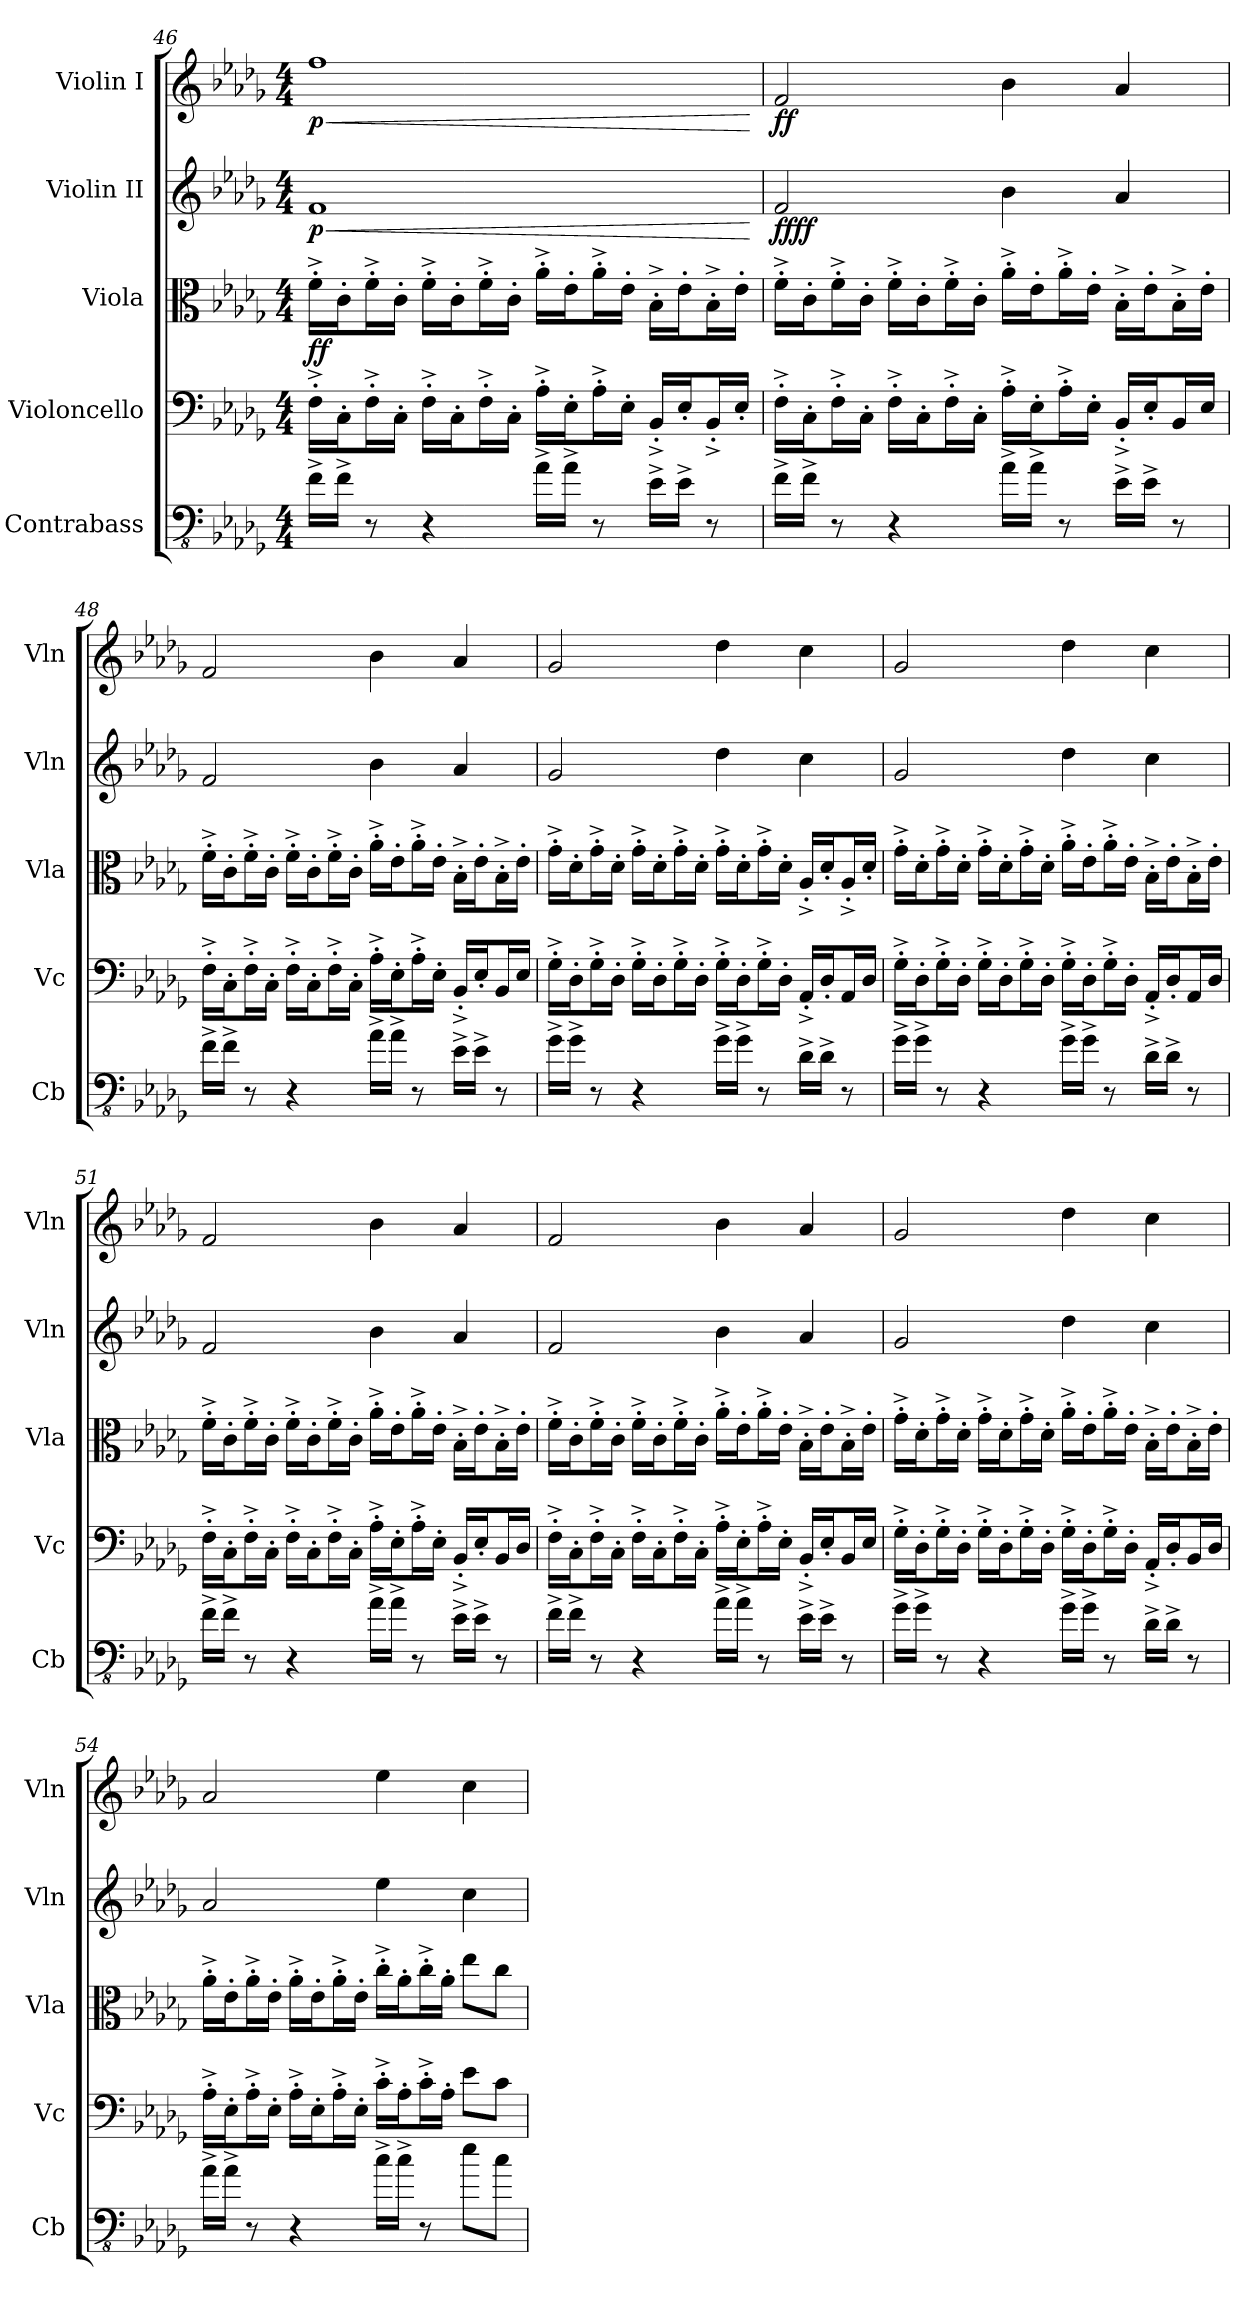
**kern	**kern	**kern	**dynam	**kern	**dynam	**kern	**dynam
*part5	*part4	*part3	*part3	*part2	*part2	*part1	*part1
*staff5	*staff4	*staff3	*staff3	*staff2	*staff2	*staff1	*staff1
*I"Contrabass	*I"Violoncello	*I"Viola	*	*I"Violin II	*	*I"Violin I	*
*I'Cb	*I'Vc	*I'Vla	*	*I'Vln	*	*I'Vln	*
*clefFv4	*clefF4	*clefC3	*	*clefG2	*	*clefG2	*
*ITrd7c12	*	*	*	*	*	*	*
*k[b-e-a-d-g-]	*k[b-e-a-d-g-]	*k[b-e-a-d-g-]	*	*k[b-e-a-d-g-]	*	*k[b-e-a-d-g-]	*
*M4/4	*M4/4	*M4/4	*	*M4/4	*	*M4/4	*
=46	=46	=46	=46	=46	=46	=46	=46
!	!	!	!LO:DY:b	!	!LO:HP:b	!	!LO:HP:b
!	!	!	!	!	!LO:DY:n=1:b	!	!LO:DY:n=1:b
16FF^\LL	16F'^\LL	16f'^\LL	ff	1f	< p	1ff	< p
16FF^\JJ	16C'\J	16c'\J	.	.	.	.	.
8r	16F'^\L	16f'^\L	.	.	.	.	.
.	16C'\JJ	16c'\JJ	.	.	.	.	.
4r	16F'^\LL	16f'^\LL	.	.	.	.	.
.	16C'\J	16c'\J	.	.	.	.	.
.	16F'^\L	16f'^\L	.	.	.	.	.
.	16C'\JJ	16c'\JJ	.	.	.	.	.
16AA-^\LL	16A-'^\LL	16a-'^\LL	.	.	.	.	.
16AA-^\JJ	16E-'\J	16e-'\J	.	.	.	.	.
8r	16A-'^\L	16a-'^\L	.	.	.	.	.
.	16E-'\JJ	16e-'\JJ	.	.	.	.	.
16EE-^\LL	16BB-'^/LL	16B-'^\LL	.	.	.	.	.
16EE-^\JJ	16E-'/J	16e-'\J	.	.	.	.	.
8r	16BB-'^/L	16B-'^\L	.	.	.	.	.
.	16E-'/JJ	16e-'\JJ	.	.	.	.	.
.	.	.	.	.	[	.	[
=47	=47	=47	=47	=47	=47	=47	=47
!	!	!	!	!	!LO:DY:b	!	!
!	!	!	!	!	!LO:DY:n=1:b	!	!LO:DY:b
16FF^\LL	16F'^\LL	16f'^\LL	.	2f/	ff ff	2f/	ff
16FF^\JJ	16C'\J	16c'\J	.	.	.	.	.
8r	16F'^\L	16f'^\L	.	.	.	.	.
.	16C'\JJ	16c'\JJ	.	.	.	.	.
4r	16F'^\LL	16f'^\LL	.	.	.	.	.
.	16C'\J	16c'\J	.	.	.	.	.
.	16F'^\L	16f'^\L	.	.	.	.	.
.	16C'\JJ	16c'\JJ	.	.	.	.	.
16AA-^\LL	16A-'^\LL	16a-'^\LL	.	4b-\	.	4b-\	.
16AA-^\JJ	16E-'\J	16e-'\J	.	.	.	.	.
8r	16A-'^\L	16a-'^\L	.	.	.	.	.
.	16E-'\JJ	16e-'\JJ	.	.	.	.	.
16EE-^\LL	16BB-'^/LL	16B-'^\LL	.	4a-/	.	4a-/	.
16EE-^\JJ	16E-'/J	16e-'\J	.	.	.	.	.
8r	16BB-/L	16B-'^\L	.	.	.	.	.
.	16E-/JJ	16e-'\JJ	.	.	.	.	.
=48	=48	=48	=48	=48	=48	=48	=48
16FF^\LL	16F'^\LL	16f'^\LL	.	2f/	.	2f/	.
16FF^\JJ	16C'\J	16c'\J	.	.	.	.	.
8r	16F'^\L	16f'^\L	.	.	.	.	.
.	16C'\JJ	16c'\JJ	.	.	.	.	.
4r	16F'^\LL	16f'^\LL	.	.	.	.	.
.	16C'\J	16c'\J	.	.	.	.	.
.	16F'^\L	16f'^\L	.	.	.	.	.
.	16C'\JJ	16c'\JJ	.	.	.	.	.
16AA-^\LL	16A-'^\LL	16a-'^\LL	.	4b-\	.	4b-\	.
16AA-^\JJ	16E-'\J	16e-'\J	.	.	.	.	.
8r	16A-'^\L	16a-'^\L	.	.	.	.	.
.	16E-'\JJ	16e-'\JJ	.	.	.	.	.
16EE-^\LL	16BB-'^/LL	16B-'^\LL	.	4a-/	.	4a-/	.
16EE-^\JJ	16E-'/J	16e-'\J	.	.	.	.	.
8r	16BB-/L	16B-'^\L	.	.	.	.	.
.	16E-/JJ	16e-'\JJ	.	.	.	.	.
=49	=49	=49	=49	=49	=49	=49	=49
16GG-^\LL	16G-'^\LL	16g-'^\LL	.	2g-/	.	2g-/	.
16GG-^\JJ	16D-'\J	16d-'\J	.	.	.	.	.
8r	16G-'^\L	16g-'^\L	.	.	.	.	.
.	16D-'\JJ	16d-'\JJ	.	.	.	.	.
4r	16G-'^\LL	16g-'^\LL	.	.	.	.	.
.	16D-'\J	16d-'\J	.	.	.	.	.
.	16G-'^\L	16g-'^\L	.	.	.	.	.
.	16D-'\JJ	16d-'\JJ	.	.	.	.	.
16GG-^\LL	16G-'^\LL	16g-'^\LL	.	4dd-\	.	4dd-\	.
16GG-^\JJ	16D-'\J	16d-'\J	.	.	.	.	.
8r	16G-'^\L	16g-'^\L	.	.	.	.	.
.	16D-'\JJ	16d-'\JJ	.	.	.	.	.
16DD-^\LL	16AA-'^/LL	16A-'^/LL	.	4cc\	.	4cc\	.
16DD-^\JJ	16D-'/J	16d-'/J	.	.	.	.	.
8r	16AA-/L	16A-'^/L	.	.	.	.	.
.	16D-/JJ	16d-'/JJ	.	.	.	.	.
=50	=50	=50	=50	=50	=50	=50	=50
16GG-^\LL	16G-'^\LL	16g-'^\LL	.	2g-/	.	2g-/	.
16GG-^\JJ	16D-'\J	16d-'\J	.	.	.	.	.
8r	16G-'^\L	16g-'^\L	.	.	.	.	.
.	16D-'\JJ	16d-'\JJ	.	.	.	.	.
4r	16G-'^\LL	16g-'^\LL	.	.	.	.	.
.	16D-'\J	16d-'\J	.	.	.	.	.
.	16G-'^\L	16g-'^\L	.	.	.	.	.
.	16D-'\JJ	16d-'\JJ	.	.	.	.	.
16GG-^\LL	16G-'^\LL	16a-'^\LL	.	4dd-\	.	4dd-\	.
16GG-^\JJ	16D-'\J	16e-'\J	.	.	.	.	.
8r	16G-'^\L	16a-'^\L	.	.	.	.	.
.	16D-'\JJ	16e-'\JJ	.	.	.	.	.
16DD-^\LL	16AA-'^/LL	16B-'^\LL	.	4cc\	.	4cc\	.
16DD-^\JJ	16D-'/J	16e-'\J	.	.	.	.	.
8r	16AA-/L	16B-'^\L	.	.	.	.	.
.	16D-/JJ	16e-'\JJ	.	.	.	.	.
=51	=51	=51	=51	=51	=51	=51	=51
16FF^\LL	16F'^\LL	16f'^\LL	.	2f/	.	2f/	.
16FF^\JJ	16C'\J	16c'\J	.	.	.	.	.
8r	16F'^\L	16f'^\L	.	.	.	.	.
.	16C'\JJ	16c'\JJ	.	.	.	.	.
4r	16F'^\LL	16f'^\LL	.	.	.	.	.
.	16C'\J	16c'\J	.	.	.	.	.
.	16F'^\L	16f'^\L	.	.	.	.	.
.	16C'\JJ	16c'\JJ	.	.	.	.	.
16AA-^\LL	16A-'^\LL	16a-'^\LL	.	4b-\	.	4b-\	.
16AA-^\JJ	16E-'\J	16e-'\J	.	.	.	.	.
8r	16A-'^\L	16a-'^\L	.	.	.	.	.
.	16E-'\JJ	16e-'\JJ	.	.	.	.	.
16EE-^\LL	16BB-'^/LL	16B-'^\LL	.	4a-/	.	4a-/	.
16EE-^\JJ	16E-'/J	16e-'\J	.	.	.	.	.
8r	16BB-/L	16B-'^\L	.	.	.	.	.
.	16D-/JJ	16e-'\JJ	.	.	.	.	.
=52	=52	=52	=52	=52	=52	=52	=52
16FF^\LL	16F'^\LL	16f'^\LL	.	2f/	.	2f/	.
16FF^\JJ	16C'\J	16c'\J	.	.	.	.	.
8r	16F'^\L	16f'^\L	.	.	.	.	.
.	16C'\JJ	16c'\JJ	.	.	.	.	.
4r	16F'^\LL	16f'^\LL	.	.	.	.	.
.	16C'\J	16c'\J	.	.	.	.	.
.	16F'^\L	16f'^\L	.	.	.	.	.
.	16C'\JJ	16c'\JJ	.	.	.	.	.
16AA-^\LL	16A-'^\LL	16a-'^\LL	.	4b-\	.	4b-\	.
16AA-^\JJ	16E-'\J	16e-'\J	.	.	.	.	.
8r	16A-'^\L	16a-'^\L	.	.	.	.	.
.	16E-'\JJ	16e-'\JJ	.	.	.	.	.
16EE-^\LL	16BB-'^/LL	16B-'^\LL	.	4a-/	.	4a-/	.
16EE-^\JJ	16E-'/J	16e-'\J	.	.	.	.	.
8r	16BB-/L	16B-'^\L	.	.	.	.	.
.	16E-/JJ	16e-'\JJ	.	.	.	.	.
=53	=53	=53	=53	=53	=53	=53	=53
16GG-^\LL	16G-'^\LL	16g-'^\LL	.	2g-/	.	2g-/	.
16GG-^\JJ	16D-'\J	16d-'\J	.	.	.	.	.
8r	16G-'^\L	16g-'^\L	.	.	.	.	.
.	16D-'\JJ	16d-'\JJ	.	.	.	.	.
4r	16G-'^\LL	16g-'^\LL	.	.	.	.	.
.	16D-'\J	16d-'\J	.	.	.	.	.
.	16G-'^\L	16g-'^\L	.	.	.	.	.
.	16D-'\JJ	16d-'\JJ	.	.	.	.	.
16GG-^\LL	16G-'^\LL	16a-'^\LL	.	4dd-\	.	4dd-\	.
16GG-^\JJ	16D-'\J	16e-'\J	.	.	.	.	.
8r	16G-'^\L	16a-'^\L	.	.	.	.	.
.	16D-'\JJ	16e-'\JJ	.	.	.	.	.
16DD-^\LL	16AA-'^/LL	16B-'^\LL	.	4cc\	.	4cc\	.
16DD-^\JJ	16D-'/J	16e-'\J	.	.	.	.	.
8r	16BB-/L	16B-'^\L	.	.	.	.	.
.	16D-/JJ	16e-'\JJ	.	.	.	.	.
=54	=54	=54	=54	=54	=54	=54	=54
16AA-^\LL	16A-'^\LL	16a-'^\LL	.	2a-/	.	2a-/	.
16AA-^\JJ	16E-'\J	16e-'\J	.	.	.	.	.
8r	16A-'^\L	16a-'^\L	.	.	.	.	.
.	16E-'\JJ	16e-'\JJ	.	.	.	.	.
4r	16A-'^\LL	16a-'^\LL	.	.	.	.	.
.	16E-'\J	16e-'\J	.	.	.	.	.
.	16A-'^\L	16a-'^\L	.	.	.	.	.
.	16E-'\JJ	16e-'\JJ	.	.	.	.	.
16C^\LL	16c'^\LL	16cc'^\LL	.	4ee-\	.	4ee-\	.
16C^\JJ	16A-'\J	16a-'\J	.	.	.	.	.
8r	16c'^\L	16cc'^\L	.	.	.	.	.
.	16A-'\JJ	16a-'\JJ	.	.	.	.	.
8E-\L	8e-\L	8ee-\L	.	4cc\	.	4cc\	.
8C\J	8c\J	8cc\J	.	.	.	.	.
=	=	=	=	=	=	=	=
*-	*-	*-	*-	*-	*-	*-	*-
